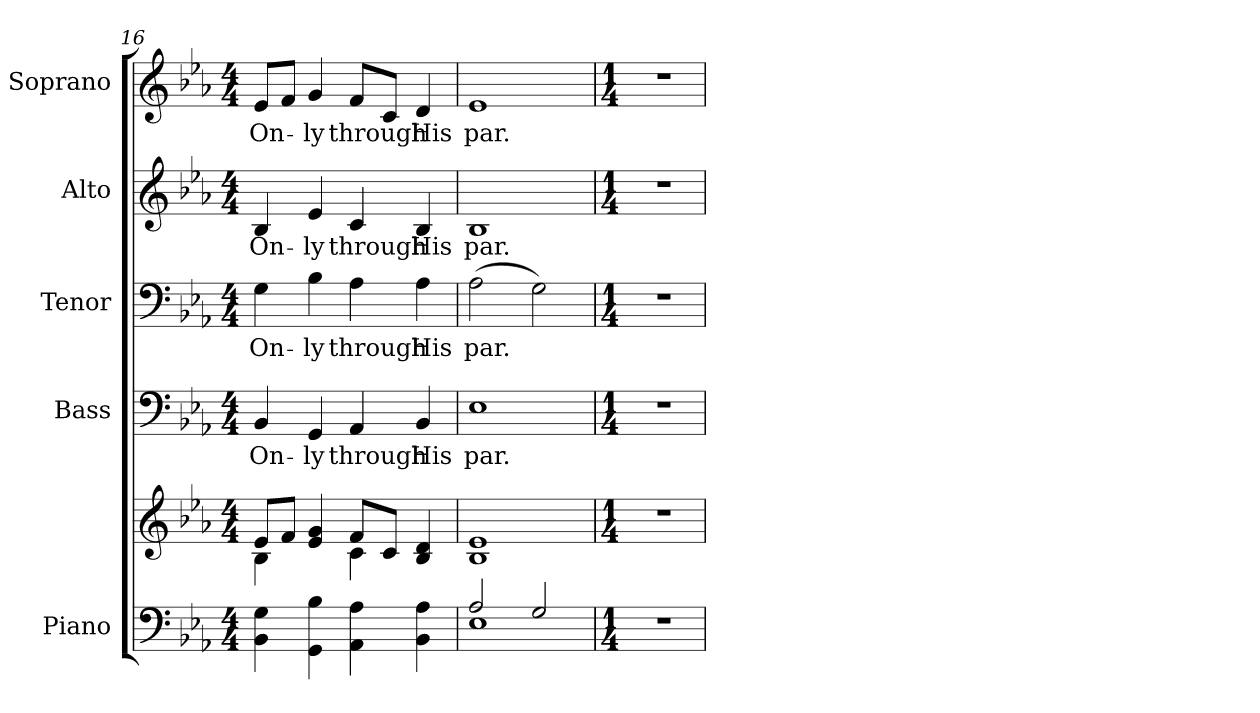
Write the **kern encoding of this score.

**kern	**kern	**kern	**text	**kern	**text	**kern	**text	**kern	**text
*part5	*part5	*part4	*part4	*part3	*part3	*part2	*part2	*part1	*part1
*staff6	*staff5	*staff4	*staff4	*staff3	*staff3	*staff2	*staff2	*staff1	*staff1
*I"Piano	*	*I"Bass	*	*I"Tenor	*	*I"Alto	*	*I"Soprano	*
*I'Pno.	*	*I'B.	*	*I'T.	*	*I'A.	*	*I'S.	*
*clefF4	*clefG2	*clefF4	*	*clefF4	*	*clefG2	*	*clefG2	*
*k[b-e-a-]	*k[b-e-a-]	*k[b-e-a-]	*	*k[b-e-a-]	*	*k[b-e-a-]	*	*k[b-e-a-]	*
*E-:	*E-:	*E-:	*	*E-:	*	*E-:	*	*E-:	*
*M4/4	*M4/4	*M4/4	*	*M4/4	*	*M4/4	*	*M4/4	*
=16	=16	=16	=16	=16	=16	=16	=16	=16	=16
*	*^	*	*	*	*	*	*	*	*
!	!	!	!	!LO:LY:b:color=#000000	!	!	!	!	!	!
!	!	!	!	!	!	!LO:LY:b:color=#000000	!	!	!	!
!	!	!	!	!	!	!	!	!LO:LY:b:color=#000000	!	!
!	!	!	!	!	!	!	!	!	!	!LO:LY:b:color=#000000
4BB-i\ 4Gi	8e-i/L	4B-i\	4BB-i/	On-	4Gi\	On-	4B-i/	On-	8e-i/L	On-
.	8fi/J	.	.	.	.	.	.	.	8fi/J	.
!	!	!	!	!LO:LY:b:color=#000000	!	!	!	!	!	!
!	!	!	!	!	!	!LO:LY:b:color=#000000	!	!	!	!
!	!	!	!	!	!	!	!	!LO:LY:b:color=#000000	!	!
!	!	!	!	!	!	!	!	!	!	!LO:LY:b:color=#000000
4GGi\ 4B-i	4e-i/ 4gi	4ryy	4GGi/	-ly	4B-i\	-ly	4e-i/	-ly	4gi/	-ly
!	!	!	!	!LO:LY:b:color=#000000	!	!	!	!	!	!
!	!	!	!	!	!	!LO:LY:b:color=#000000	!	!	!	!
!	!	!	!	!	!	!	!	!LO:LY:b:color=#000000	!	!
!	!	!	!	!	!	!	!	!	!	!LO:LY:b:color=#000000
4AA-i\ 4A-i	8fi/L	4ci\	4AA-i/	through	4A-i\	through	4ci/	through	8fi/L	through
.	8ci/J	.	.	.	.	.	.	.	8ci/J	.
!	!	!	!	!LO:LY:b:color=#000000	!	!	!	!	!	!
!	!	!	!	!	!	!LO:LY:b:color=#000000	!	!	!	!
!	!	!	!	!	!	!	!	!LO:LY:b:color=#000000	!	!
!	!	!	!	!	!	!	!	!	!	!LO:LY:b:color=#000000
4BB-i\ 4A-i	4B-i/ 4di	4ryy	4BB-i/	His	4A-i\	His	4B-i/	His	4di/	His
*	*v	*v	*	*	*	*	*	*	*	*
!!LO:PB:g=z
=17	=17	=17	=17	=17	=17	=17	=17	=17	=17
*^	*	*	*	*	*	*	*	*	*
*	*	*^	*	*	*	*	*	*	*	*
!	!	!	!	!	!LO:LY:b:color=#000000	!	!	!	!	!	!
*	*	*v	*v	*	*	*	*	*	*	*	*
*	*	*^	*	*	*	*	*	*	*	*
!	!	!	!	!	!	!	!LO:LY:b:color=#000000	!	!	!	!
*	*	*v	*v	*	*	*	*	*	*	*	*
*	*	*^	*	*	*	*	*	*	*	*
!	!	!	!	!	!	!	!	!	!LO:LY:b:color=#000000	!	!
*	*	*v	*v	*	*	*	*	*	*	*	*
*	*	*^	*	*	*	*	*	*	*	*
!	!	!	!	!	!	!	!	!	!	!	!LO:LY:b:color=#000000
*	*	*v	*v	*	*	*	*	*	*	*	*
2A-i/	1E-i	1B-i 1e-i	1E-i	par.	(2A-i\	par.	1B-i	par.	1e-i	par.
2Gi/	.	.	.	.	2Gi\)	.	.	.	.	.
*v	*v	*	*	*	*	*	*	*	*	*
=18	=18	=18	=18	=18	=18	=18	=18	=18	=18
*M1/4	*M1/4	*M1/4	*	*M1/4	*	*M1/4	*	*M1/4	*
!LO:N:vis=1	!LO:N:vis=1	!LO:N:vis=1	!	!LO:N:vis=1	!	!LO:N:vis=1	!	!LO:N:vis=1	!
4r	4r	4r	.	4r	.	4r	.	4r	.
=	=	=	=	=	=	=	=	=	=
*-	*-	*-	*-	*-	*-	*-	*-	*-	*-
